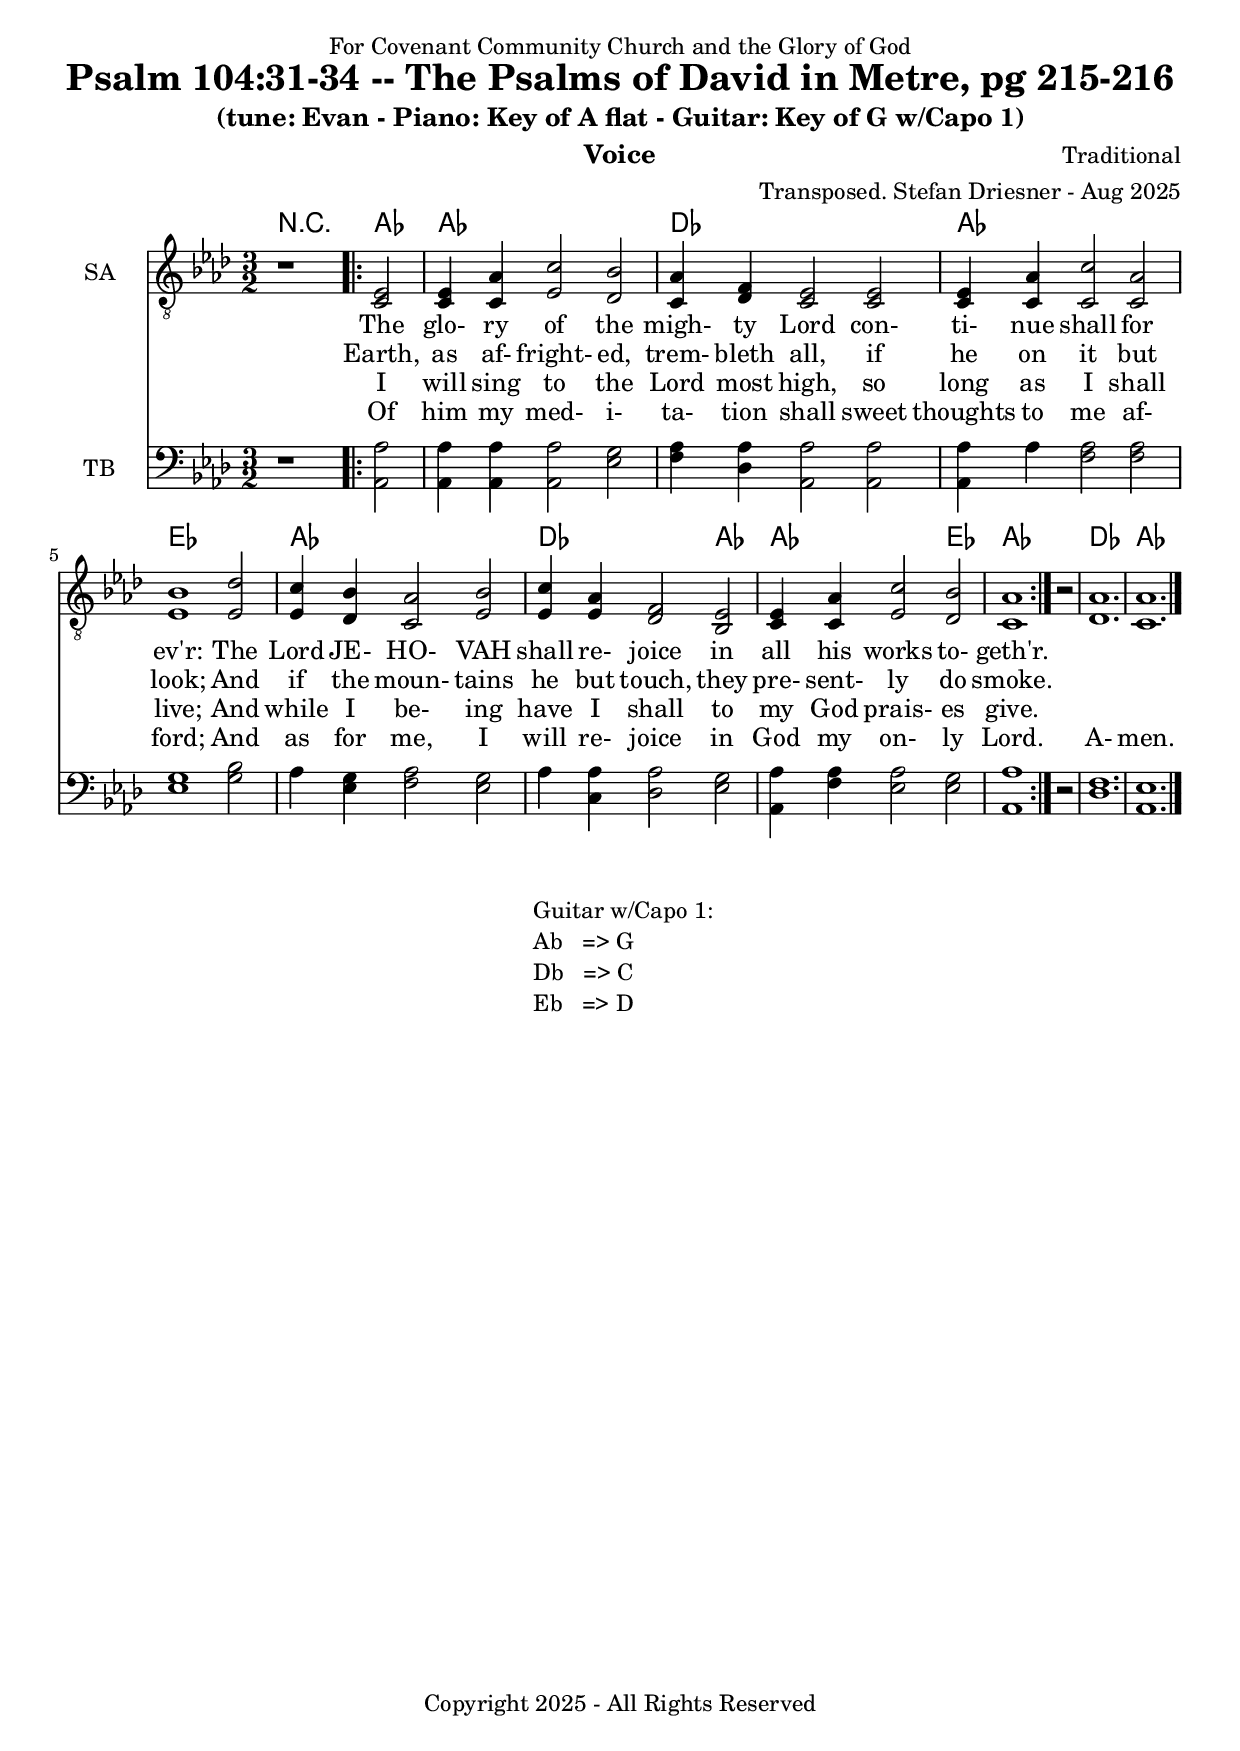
\version "2.24.1"
\language "english"

% force .mid extension for MIDI file output
#(ly:set-option 'midi-extension "mid")

\header {
  dedication = "For Covenant Community Church and the Glory of God"
  title = "Psalm 104:31-34 -- The Psalms of David in Metre, pg 215-216"
  subtitle = "(tune: Evan - Piano: Key of A flat - Guitar: Key of G w/Capo 1)"
  instrument = "Voice"
  composer = "Traditional"
  arranger = "Transposed. Stefan Driesner - Aug 2025"
  meter = ""
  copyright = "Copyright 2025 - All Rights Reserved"
}

global = {
  \key af \major
  \numericTimeSignature
  \time 3/2
}

versesVoiceOne = \lyricmode {
  % Verse 31
  The glo- ry of the migh- ty Lord
  con- ti- nue shall for ev'r:
  The Lord JE- HO- VAH shall re- joice
  in all his works to- geth'r.
}

versesVoiceTwo = \lyricmode {
  % Verse 32
  Earth, as af- fright- ed, trem- bleth all,
  if he on it but look;
  And if the moun- tains he but touch,
  they pre- sent- ly do smoke.
}

versesVoiceThree = \lyricmode {
  % Verse 33
  I will sing to the Lord most high,
  so long as I shall live;
  And while I be- ing have I shall
  to my God prais- es give.
}

versesVoiceFour = \lyricmode {
  % Verse 34
  Of him my med- i- ta- tion shall
  sweet thoughts to me af- ford;
  And as for me, I will re- joice
  in God my on- ly Lord.
  A- men.
}

SAVoice = \relative c {
  \global
  \dynamicUp
  % Music follows here.
  {
    r1
    \repeat volta 2
    {
      <ef  c  >2 |
      <c   ef >4 <c   af'>4 <ef  c'>2  <df  bf'>2 | < c  af'>4 <df   f >4 < c  ef >2  < c  ef >2 |
      <c   ef >4 <c   af'>4 <c   c'>2  < c  af'>2 | <ef  bf'>1                        <ef  df'>2 |
      <ef  c '>4 <df  bf'>4 <c  af'>2  <ef  bf'>2 | <ef  c '>4 <ef  af >4 <df   f >2  <bf  ef >2 |
      <c   ef >4 <c   af'>4 <ef c '>2  <df  bf'>2 | <c   af'>1
    }
    r2
  }
  <df  af' >1. <c  af' >1.
  \bar "|."
}

TBVoice = \relative c {
  \global
  \dynamicUp
  % Music follows here.
  {
    r1
    \repeat volta 2
    {
      <af  af'>2 |
      <af  af'>4 <af  af'>4 <af  af'>2  <ef' g  >2 | <f   af >4 <df  af'>4 <af  af'>2 <af  af'>2 |
      <af  af'>4 <    af'>4 <f   af >2  <f   af >2 | <ef  g  >1                       <g   bf >2 |
      <    af >4 <ef  g  >4 <f   af >2  <ef  g  >2 | <    af >4 <c , af'>4 <df  af'>2 <ef  g  >2 |
      <af, af'>4 <f ' af >4 <ef  af >2  <ef  g  >2 | <af, af'>1
    }
    r2
  }
  <df  f  >1. <af  ef' >1.
  \bar "|."
}

Chords = \new ChordNames {
  \chordmode {
    r1 <af>2 <af>1. <df>1. <af>1. <ef>1. <af>1. <df>1 <af>2 <af>1 <ef>2 <af>1. <df>1. <af>1.
  }
}

SAVoicePart = \new Staff \with {
  instrumentName = "SA"
  midiInstrument = "Voice Oohs"
} { \clef "treble_8" \SAVoice }
\addlyrics { \versesVoiceOne }
\addlyrics { \versesVoiceTwo }
\addlyrics { \versesVoiceThree }
\addlyrics { \versesVoiceFour }

TBVoicePart = \new Staff \with {
  instrumentName = "TB"
  midiInstrument = "Voice Oohs"
} { \clef bass \TBVoice }

\score {
  <<
    \Chords
    \SAVoicePart
    \TBVoicePart
  >>
  \layout { }
  \midi {
    \context {
      \Score
      tempoWholesPerMinute = #(ly:make-moment 100 2)
    }
  }
}

\markup {
  \fill-line {
    {
      \column {
        \left-align {
	" Guitar w/Capo 1:"
	" Ab   => G"
	" Db   => C"
	" Eb   => D"
        }
      }
    }
  }
}
